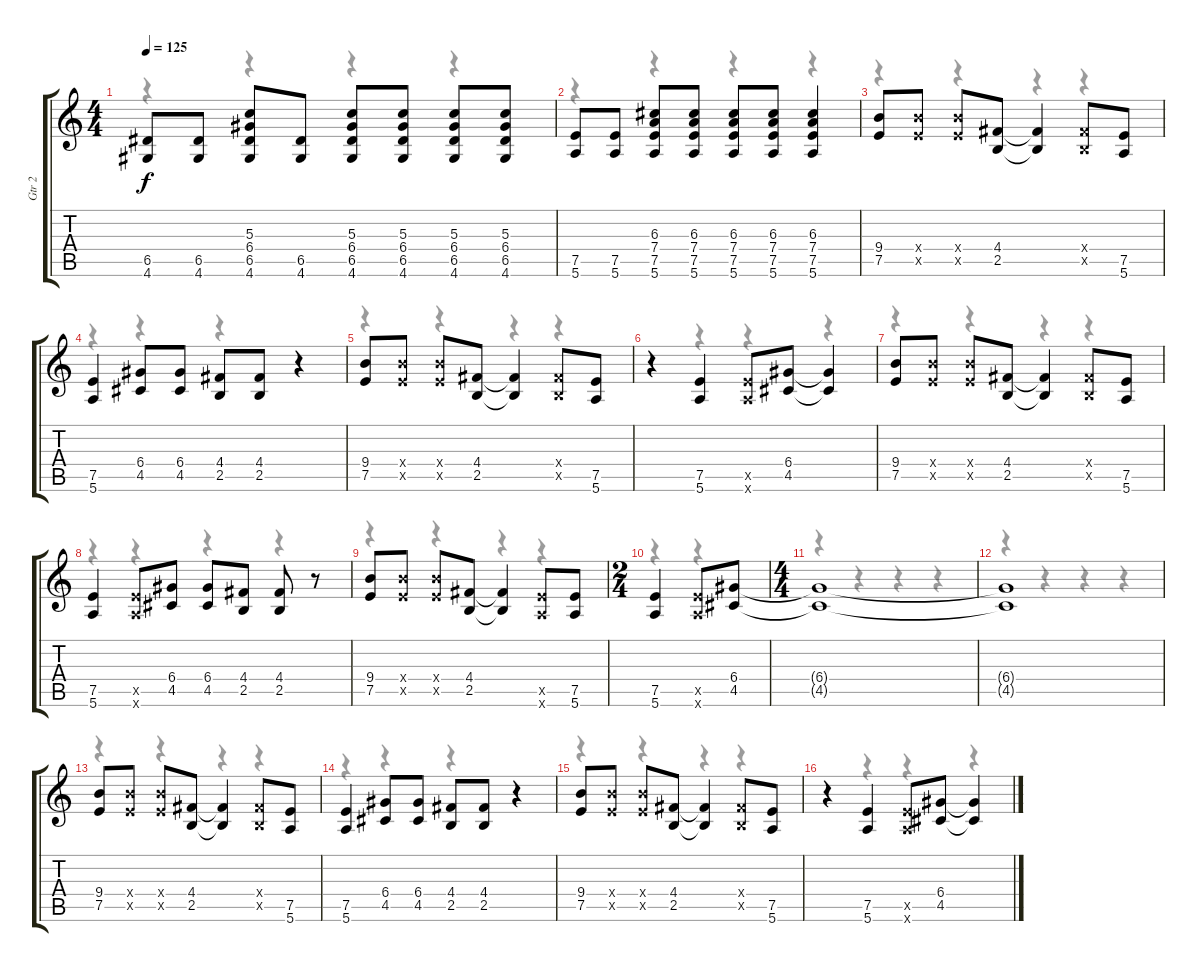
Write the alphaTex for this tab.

\track ("Gtr 2" "Gtr 2") {instrument overdrivenguitar}
\staff {score tabs}
\tuning (E4 B3 G3 D3 A2 E2) {hide}
\voice
\ts (4 4)
\tempo 125
\clef g2
\ks c
(6.5 4.6).8{dy f} (6.5 4.6).8 (5.3 6.4 6.5 4.6).8 (6.5 4.6).8 (5.3 6.4 6.5 4.6).8 (5.3 6.4 6.5 4.6).8 (5.3 6.4 6.5 4.6).8 (5.3 6.4 6.5 4.6).8 |
(7.5 5.6).8 (7.5 5.6).8 (6.3 7.4 7.5 5.6).8 (6.3 7.4 7.5 5.6).8 (6.3 7.4 7.5 5.6).8 (6.3 7.4 7.5 5.6).8 (6.3 7.4 7.5 5.6).4 |
(9.4 7.5).8 (9.4{x} 7.5{x}).8 (9.4{x} 7.5{x}).8 (4.4 2.5).8 (4.4{t} 2.5{t}).4 (4.4{x} 2.5{x}).8 (7.5 5.6).8 |
(7.5 5.6).4 (6.4 4.5).8 (6.4 4.5).8 (4.4 2.5).8 (4.4 2.5).8 r.4 |
(9.4 7.5).8 (9.4{x} 7.5{x}).8 (9.4{x} 7.5{x}).8 (4.4 2.5).8 (4.4{t} 2.5{t}).4 (4.4{x} 2.5{x}).8 (7.5 5.6).8 |
r.4 (7.5 5.6).4 (7.5{x} 5.6{x}).8 (6.4 4.5).8 (6.4{t} 4.5{t}).4 |
(9.4 7.5).8 (9.4{x} 7.5{x}).8 (9.4{x} 7.5{x}).8 (4.4 2.5).8 (4.4{t} 2.5{t}).4 (4.4{x} 2.5{x}).8 (7.5 5.6).8 |
(7.5 5.6).4 (7.5{x} 5.6{x}).8 (6.4 4.5).8 (6.4 4.5).8 (4.4 2.5).8 (4.4 2.5).8 r.8 |
(9.4 7.5).8 (9.4{x} 7.5{x}).8 (9.4{x} 7.5{x}).8 (4.4 2.5).8 (4.4{t} 2.5{t}).4 (7.5{x} 5.6{x}).8 (7.5 5.6).8 |
\ts (2 4)
(7.5 5.6).4 (7.5{x} 5.6{x}).8 (6.4 4.5).8 |
\ts (4 4)
(6.4{t} 4.5{t}).1 |
(6.4{t} 4.5{t}).1 |
(9.4 7.5).8 (9.4{x} 7.5{x}).8 (9.4{x} 7.5{x}).8 (4.4 2.5).8 (4.4{t} 2.5{t}).4 (4.4{x} 2.5{x}).8 (7.5 5.6).8 |
(7.5 5.6).4 (6.4 4.5).8 (6.4 4.5).8 (4.4 2.5).8 (4.4 2.5).8 r.4 |
(9.4 7.5).8 (9.4{x} 7.5{x}).8 (9.4{x} 7.5{x}).8 (4.4 2.5).8 (4.4{t} 2.5{t}).4 (4.4{x} 2.5{x}).8 (7.5 5.6).8 |
r.4 (7.5 5.6).4 (7.5{x} 5.6{x}).8 (6.4 4.5).8 (6.4{t} 4.5{t}).4
\voice
\clef g2
\ottava regular
\simile none
\ks c
r.4{dy f} r.4 r.4 r.4 |
r.4 r.4 r.4 r.4 |
r.4 r.4 r.4 r.4 |
r.4 r.4 r.4 r.4 |
r.4 r.4 r.4 r.4 |
r.4 r.4 r.4 r.4 |
r.4 r.4 r.4 r.4 |
r.4 r.4 r.4 r.4 |
r.4 r.4 r.4 r.4 |
r.4 r.4 |
r.4 r.4 r.4 r.4 |
r.4 r.4 r.4 r.4 |
r.4 r.4 r.4 r.4 |
r.4 r.4 r.4 r.4 |
r.4 r.4 r.4 r.4 |
r.4 r.4 r.4 r.4
